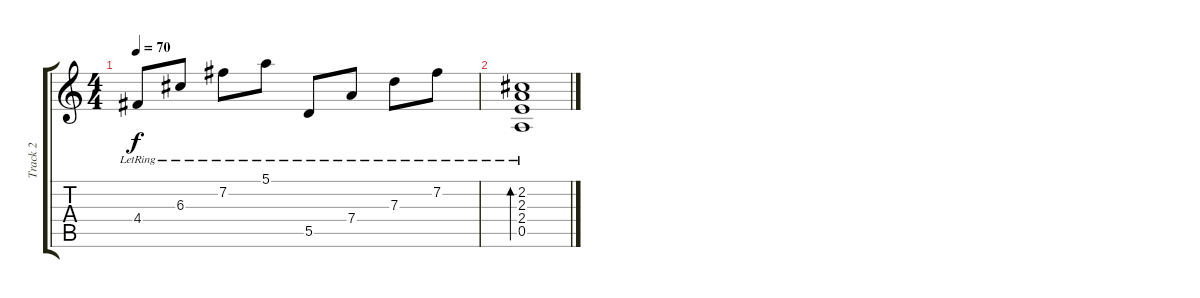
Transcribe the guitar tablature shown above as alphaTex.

\track ("Track 2" "Track 2") {instrument acousticguitarsteel}
\staff {score tabs}
\tuning (E4 B3 G3 D3 A2 E2) {hide}
\ts (4 4)
\tempo 70
\clef g2
\ks c
4.4{lr}.8{dy f} 6.3{lr}.8 7.2{lr}.8 5.1{lr}.8 5.5{lr}.8 7.4{lr}.8 7.3{lr}.8 7.2{lr}.8 |
(2.2 2.3 2.4 0.5{lr}).1{bd 240}
